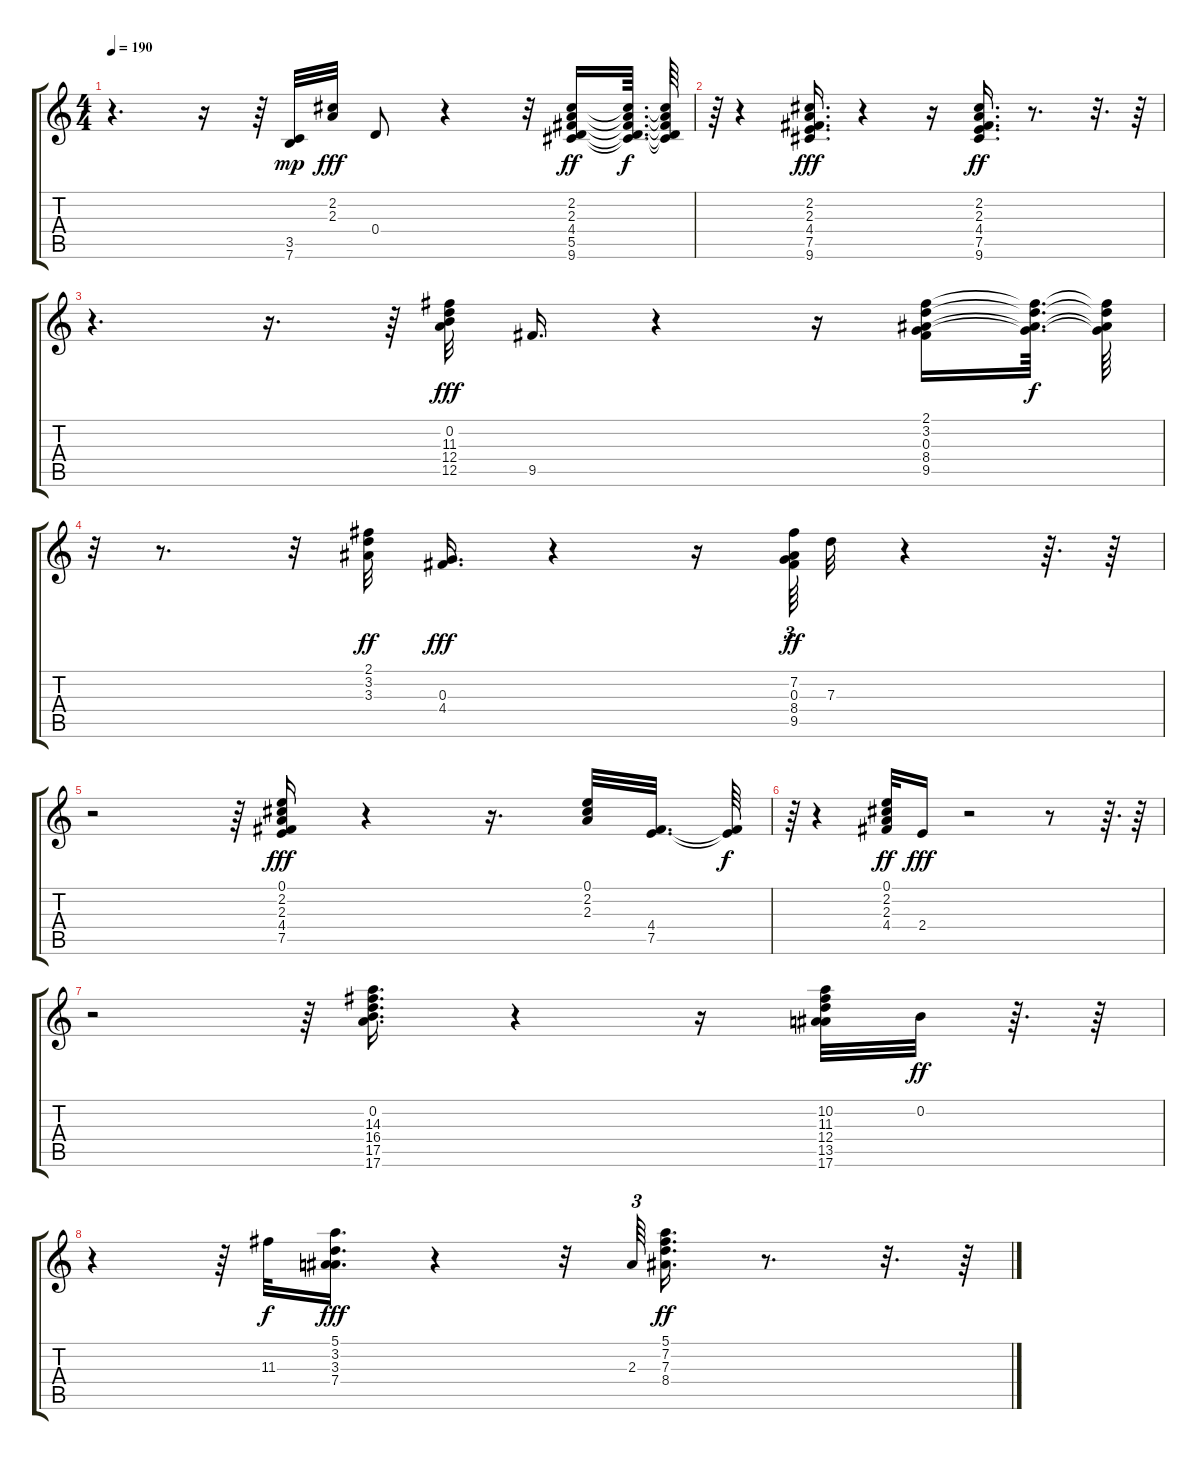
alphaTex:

\track "" {instrument electricguitarjazz}
\staff {score tabs}
\tuning (E4 B3 G3 D3 A2 E2) {hide}
\ts (4 4)
\tempo 190
\clef g2
\ks c
r.4{d dy ff} r.16 r.64 (3.5 7.6).32{dy mp} (2.2 2.3).32{dy fff} 0.4.8 r.4 r.32 (2.2 2.3 4.4 5.5 9.6).16{dy ff} (2.2{t} 2.3{t} 4.4{t} 5.5{t} 9.6{t}).64{d dy f} (2.2{t} 2.3{t} 4.4{t} 5.5{t} 9.6{t}).64 |
r.64 r.4 (2.2 2.3 4.4 7.5 9.6).16{d dy fff} r.4 r.16 (2.2 2.3 4.4 7.5 9.6).16{d dy ff} r.8{d} r.32{d} r.64 |
r.4{d} r.16{d} r.64 (0.2 11.3 12.4 12.5).32{dy fff} 9.5.16{d} r.4 r.16 (2.1 3.2 0.3 8.4 9.5).16 (2.1{t} 3.2{t} 0.3{t} 8.4{t}).64{d dy f} (2.1{t} 3.2{t} 0.3{t} 8.4{t}).64 |
r.32{tu (5 4)} r.8{d} r.32 (2.1 3.2 3.3).32{dy ff} (0.3 4.4).16{d dy fff} r.4 r.16 (7.2 0.3 8.4 9.5).64{tu (3 2) dy ff} 7.3.32 r.4 r.64{d} r.64 |
r.2 r.64 (0.1 2.2 2.3 4.4 7.5).16{dy fff} r.4 r.16{d} (0.1 2.2 2.3).32 (4.4 7.5).32{d} (4.4{t} 7.5{t}).64{dy f} |
r.64 r.4 (0.1 2.2 2.3 4.4).32{dy ff} 2.4.16{dy fff} r.2 r.8 r.64{d} r.64 |
r.2 r.64 (0.2 14.3 16.4 17.5 17.6).16{d} r.4 r.16 (10.2 11.3 12.4 13.5 17.6).32 0.2.32{dy ff} r.64{d} r.64 |
r.4 r.64 11.3.32{dy f} (5.1 3.2 3.3 7.4).16{d dy fff} r.4 r.32 2.3.64{tu (3 2)} (5.1 7.2 7.3 8.4).16{d dy ff} r.8{d} r.32{d} r.64
